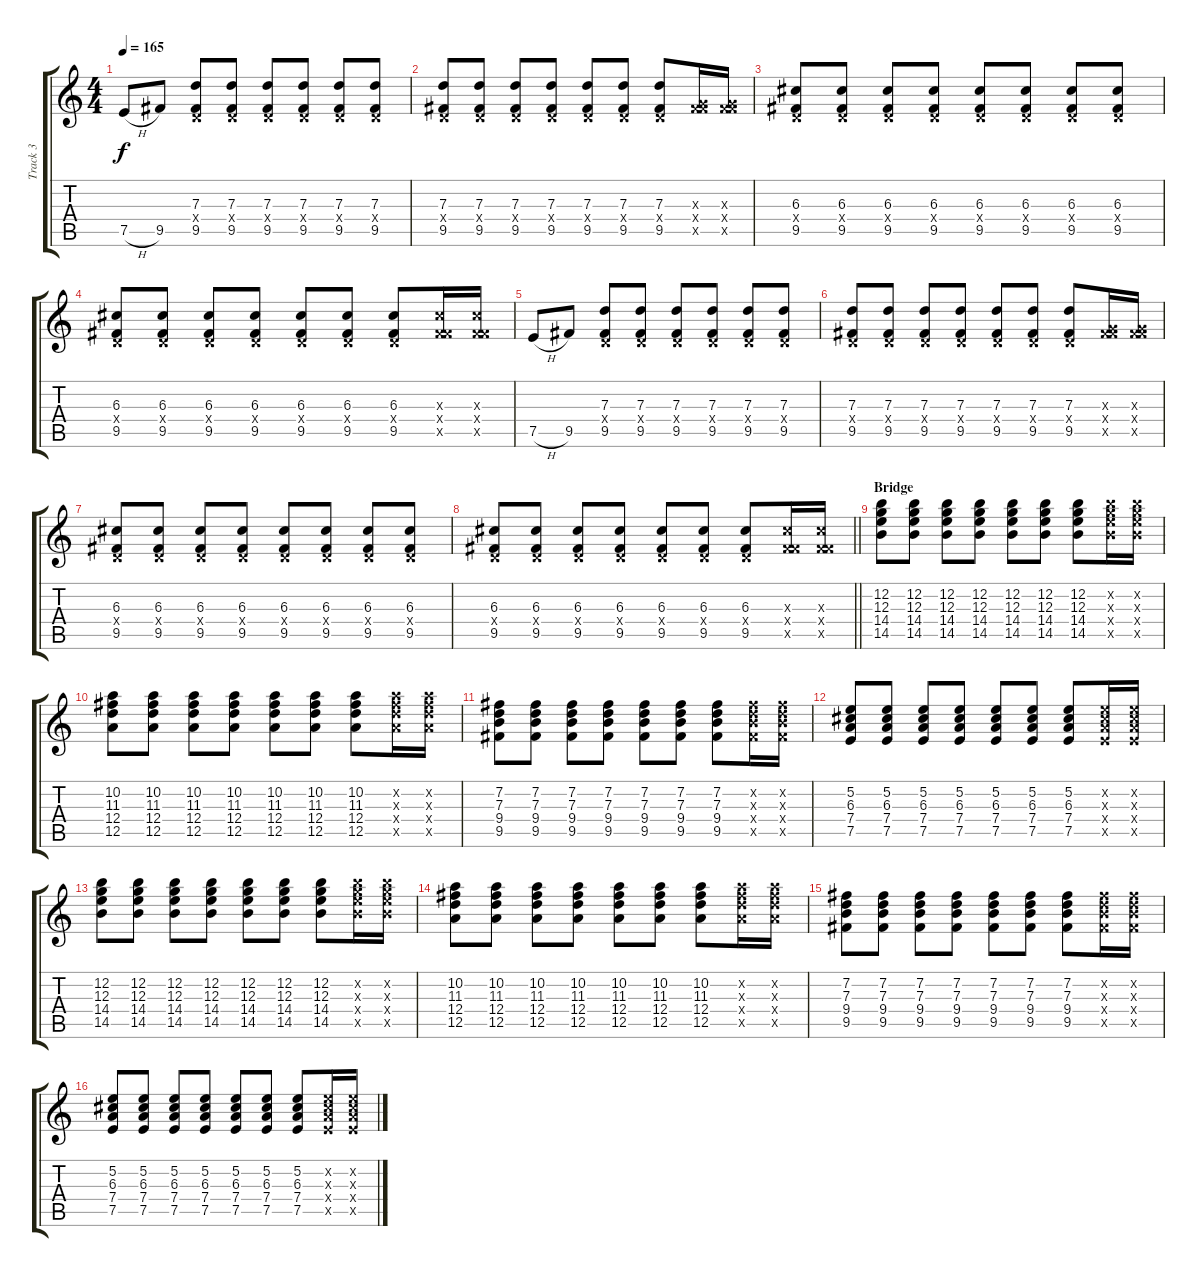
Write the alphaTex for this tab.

\track ("Track 3" "Track 3") {instrument electricguitarclean}
\staff {score tabs}
\tuning (E4 B3 G3 D3 A2 E2) {hide}
\ts (4 4)
\tempo 165
\clef g2
\ks c
7.5{h}.8{dy f} 9.5.8 (7.3 0.4{x} 9.5).8 (7.3 0.4{x} 9.5).8 (7.3 0.4{x} 9.5).8 (7.3 0.4{x} 9.5).8 (7.3 0.4{x} 9.5).8 (7.3 0.4{x} 9.5).8 |
(7.3 0.4{x} 9.5).8 (7.3 0.4{x} 9.5).8 (7.3 0.4{x} 9.5).8 (7.3 0.4{x} 9.5).8 (7.3 0.4{x} 9.5).8 (7.3 0.4{x} 9.5).8 (7.3 0.4{x} 9.5).8 (0.3{x} 4.4{x} 9.5{x}).16 (0.3{x} 4.4{x} 9.5{x}).16 |
(6.3 0.4{x} 9.5).8 (6.3 0.4{x} 9.5).8 (6.3 0.4{x} 9.5).8 (6.3 0.4{x} 9.5).8 (6.3 0.4{x} 9.5).8 (6.3 0.4{x} 9.5).8 (6.3 0.4{x} 9.5).8 (6.3 0.4{x} 9.5).8 |
(6.3 0.4{x} 9.5).8 (6.3 0.4{x} 9.5).8 (6.3 0.4{x} 9.5).8 (6.3 0.4{x} 9.5).8 (6.3 0.4{x} 9.5).8 (6.3 0.4{x} 9.5).8 (6.3 0.4{x} 9.5).8 (6.3{x} 4.4{x} 9.5{x}).16 (6.3{x} 4.4{x} 9.5{x}).16 |
7.5{h}.8 9.5.8 (7.3 0.4{x} 9.5).8 (7.3 0.4{x} 9.5).8 (7.3 0.4{x} 9.5).8 (7.3 0.4{x} 9.5).8 (7.3 0.4{x} 9.5).8 (7.3 0.4{x} 9.5).8 |
(7.3 0.4{x} 9.5).8 (7.3 0.4{x} 9.5).8 (7.3 0.4{x} 9.5).8 (7.3 0.4{x} 9.5).8 (7.3 0.4{x} 9.5).8 (7.3 0.4{x} 9.5).8 (7.3 0.4{x} 9.5).8 (0.3{x} 4.4{x} 9.5{x}).16 (0.3{x} 4.4{x} 9.5{x}).16 |
(6.3 0.4{x} 9.5).8 (6.3 0.4{x} 9.5).8 (6.3 0.4{x} 9.5).8 (6.3 0.4{x} 9.5).8 (6.3 0.4{x} 9.5).8 (6.3 0.4{x} 9.5).8 (6.3 0.4{x} 9.5).8 (6.3 0.4{x} 9.5).8 |
\barLineRight lightlight
(6.3 0.4{x} 9.5).8 (6.3 0.4{x} 9.5).8 (6.3 0.4{x} 9.5).8 (6.3 0.4{x} 9.5).8 (6.3 0.4{x} 9.5).8 (6.3 0.4{x} 9.5).8 (6.3 0.4{x} 9.5).8 (6.3{x} 4.4{x} 9.5{x}).16 (6.3{x} 4.4{x} 9.5{x}).16 |
\section ("" "Bridge")
(12.2 12.3 14.4 14.5).8 (12.2 12.3 14.4 14.5).8 (12.2 12.3 14.4 14.5).8 (12.2 12.3 14.4 14.5).8 (12.2 12.3 14.4 14.5).8 (12.2 12.3 14.4 14.5).8 (12.2 12.3 14.4 14.5).8 (12.2{x} 12.3{x} 14.4{x} 14.5{x}).16 (12.2{x} 12.3{x} 14.4{x} 14.5{x}).16 |
(10.2 11.3 12.4 12.5).8 (10.2 11.3 12.4 12.5).8 (10.2 11.3 12.4 12.5).8 (10.2 11.3 12.4 12.5).8 (10.2 11.3 12.4 12.5).8 (10.2 11.3 12.4 12.5).8 (10.2 11.3 12.4 12.5).8 (10.2{x} 11.3{x} 12.4{x} 12.5{x}).16 (10.2{x} 11.3{x} 12.4{x} 12.5{x}).16 |
(7.2 7.3 9.4 9.5).8 (7.2 7.3 9.4 9.5).8 (7.2 7.3 9.4 9.5).8 (7.2 7.3 9.4 9.5).8 (7.2 7.3 9.4 9.5).8 (7.2 7.3 9.4 9.5).8 (7.2 7.3 9.4 9.5).8 (7.2{x} 7.3{x} 9.4{x} 9.5{x}).16 (7.2{x} 7.3{x} 9.4{x} 9.5{x}).16 |
(5.2 6.3 7.4 7.5).8 (5.2 6.3 7.4 7.5).8 (5.2 6.3 7.4 7.5).8 (5.2 6.3 7.4 7.5).8 (5.2 6.3 7.4 7.5).8 (5.2 6.3 7.4 7.5).8 (5.2 6.3 7.4 7.5).8 (5.2{x} 6.3{x} 7.4{x} 7.5{x}).16 (5.2{x} 6.3{x} 7.4{x} 7.5{x}).16 |
(12.2 12.3 14.4 14.5).8 (12.2 12.3 14.4 14.5).8 (12.2 12.3 14.4 14.5).8 (12.2 12.3 14.4 14.5).8 (12.2 12.3 14.4 14.5).8 (12.2 12.3 14.4 14.5).8 (12.2 12.3 14.4 14.5).8 (12.2{x} 12.3{x} 14.4{x} 14.5{x}).16 (12.2{x} 12.3{x} 14.4{x} 14.5{x}).16 |
(10.2 11.3 12.4 12.5).8 (10.2 11.3 12.4 12.5).8 (10.2 11.3 12.4 12.5).8 (10.2 11.3 12.4 12.5).8 (10.2 11.3 12.4 12.5).8 (10.2 11.3 12.4 12.5).8 (10.2 11.3 12.4 12.5).8 (10.2{x} 11.3{x} 12.4{x} 12.5{x}).16 (10.2{x} 11.3{x} 12.4{x} 12.5{x}).16 |
(7.2 7.3 9.4 9.5).8 (7.2 7.3 9.4 9.5).8 (7.2 7.3 9.4 9.5).8 (7.2 7.3 9.4 9.5).8 (7.2 7.3 9.4 9.5).8 (7.2 7.3 9.4 9.5).8 (7.2 7.3 9.4 9.5).8 (7.2{x} 7.3{x} 9.4{x} 9.5{x}).16 (7.2{x} 7.3{x} 9.4{x} 9.5{x}).16 |
(5.2 6.3 7.4 7.5).8 (5.2 6.3 7.4 7.5).8 (5.2 6.3 7.4 7.5).8 (5.2 6.3 7.4 7.5).8 (5.2 6.3 7.4 7.5).8 (5.2 6.3 7.4 7.5).8 (5.2 6.3 7.4 7.5).8 (5.2{x} 6.3{x} 7.4{x} 7.5{x}).16 (5.2{x} 6.3{x} 7.4{x} 7.5{x}).16
